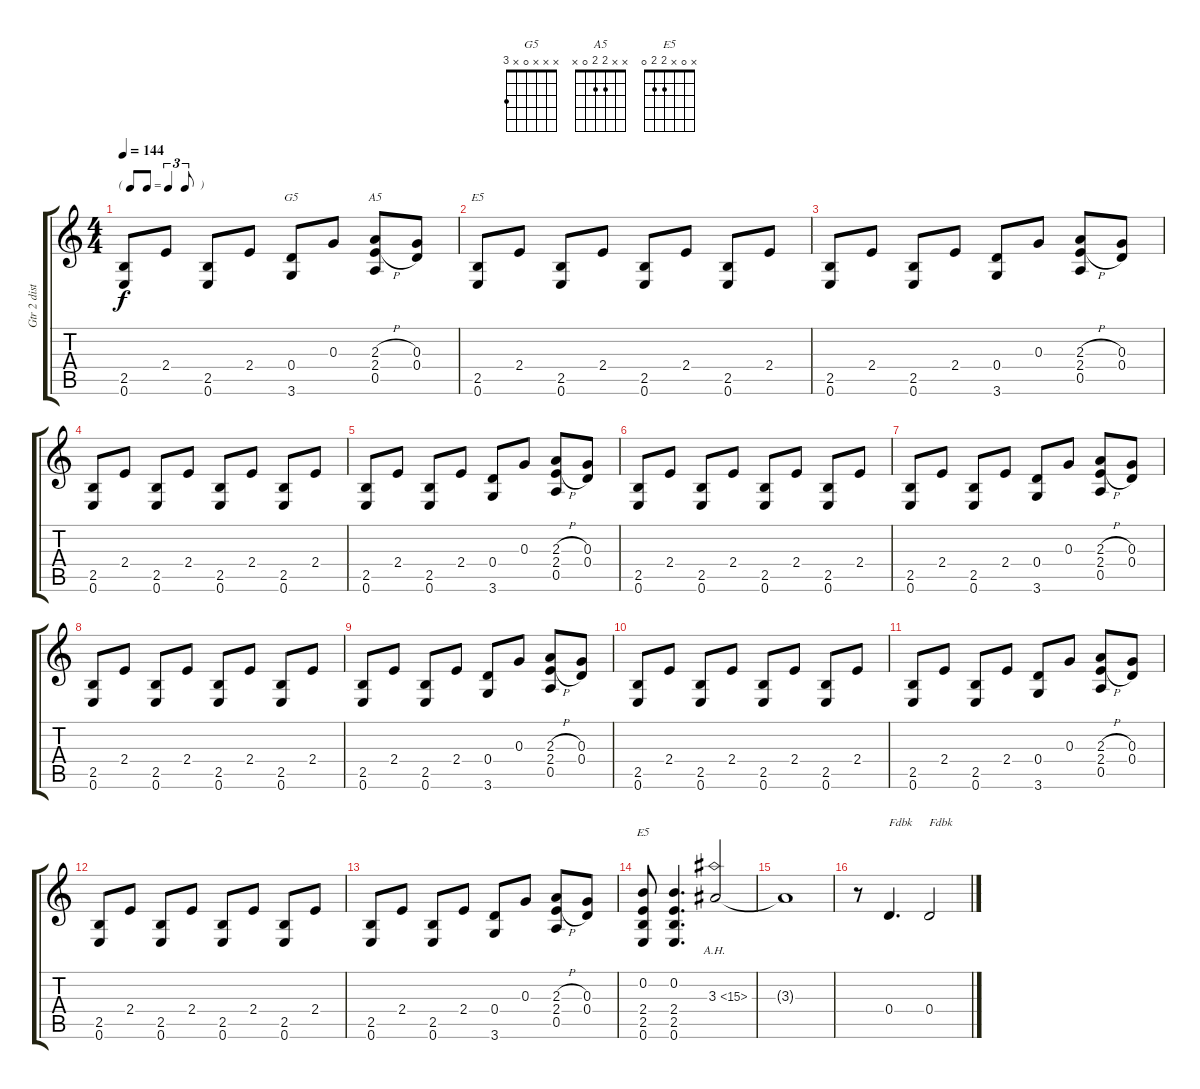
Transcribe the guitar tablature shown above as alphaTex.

\track ("Gtr 2 distorsion" "Gtr 2 dist") {instrument distortionguitar}
\staff {score tabs}
\tuning (E4 B3 G3 D3 A2 E2) {hide}
\chord ("G5" x x x 0 x 3)
\chord ("A5" x x 2 2 0 x)
\chord ("E5" x x x x 2 0)
\chord ("E5" x 0 x 2 2 0)
\ts (4 4)
\tf triplet8th
\tempo 144
\clef g2
\ks c
(2.5 0.6).8{dy f} 2.4.8 (2.5 0.6).8 2.4.8 (0.4 3.6).8{ch "G5"} 0.3.8 (2.3{h} 2.4{h} 0.5).8{ch "A5"} (0.3 0.4).8 |
(2.5 0.6).8{ch "E5"} 2.4.8 (2.5 0.6).8 2.4.8 (2.5 0.6).8 2.4.8 (2.5 0.6).8 2.4.8 |
(2.5 0.6).8 2.4.8 (2.5 0.6).8 2.4.8 (0.4 3.6).8 0.3.8 (2.3{h} 2.4{h} 0.5).8 (0.3 0.4).8 |
(2.5 0.6).8 2.4.8 (2.5 0.6).8 2.4.8 (2.5 0.6).8 2.4.8 (2.5 0.6).8 2.4.8 |
(2.5 0.6).8 2.4.8 (2.5 0.6).8 2.4.8 (0.4 3.6).8 0.3.8 (2.3{h} 2.4{h} 0.5).8 (0.3 0.4).8 |
(2.5 0.6).8 2.4.8 (2.5 0.6).8 2.4.8 (2.5 0.6).8 2.4.8 (2.5 0.6).8 2.4.8 |
(2.5 0.6).8 2.4.8 (2.5 0.6).8 2.4.8 (0.4 3.6).8 0.3.8 (2.3{h} 2.4{h} 0.5).8 (0.3 0.4).8 |
(2.5 0.6).8 2.4.8 (2.5 0.6).8 2.4.8 (2.5 0.6).8 2.4.8 (2.5 0.6).8 2.4.8 |
(2.5 0.6).8 2.4.8 (2.5 0.6).8 2.4.8 (0.4 3.6).8 0.3.8 (2.3{h} 2.4{h} 0.5).8 (0.3 0.4).8 |
(2.5 0.6).8 2.4.8 (2.5 0.6).8 2.4.8 (2.5 0.6).8 2.4.8 (2.5 0.6).8 2.4.8 |
(2.5 0.6).8 2.4.8 (2.5 0.6).8 2.4.8 (0.4 3.6).8 0.3.8 (2.3{h} 2.4{h} 0.5).8 (0.3 0.4).8 |
(2.5 0.6).8 2.4.8 (2.5 0.6).8 2.4.8 (2.5 0.6).8 2.4.8 (2.5 0.6).8 2.4.8 |
(2.5 0.6).8 2.4.8 (2.5 0.6).8 2.4.8 (0.4 3.6).8 0.3.8 (2.3{h} 2.4{h} 0.5).8 (0.3 0.4).8 |
(0.2 2.4 2.5 0.6).8{ch "E5"} (0.2 2.4 2.5 0.6).4{d} 3.3{ah 12}.2 |
3.3{t}.1 |
r.8 0.4.4{d txt "Fdbk"} 0.4.2{txt "Fdbk"}
